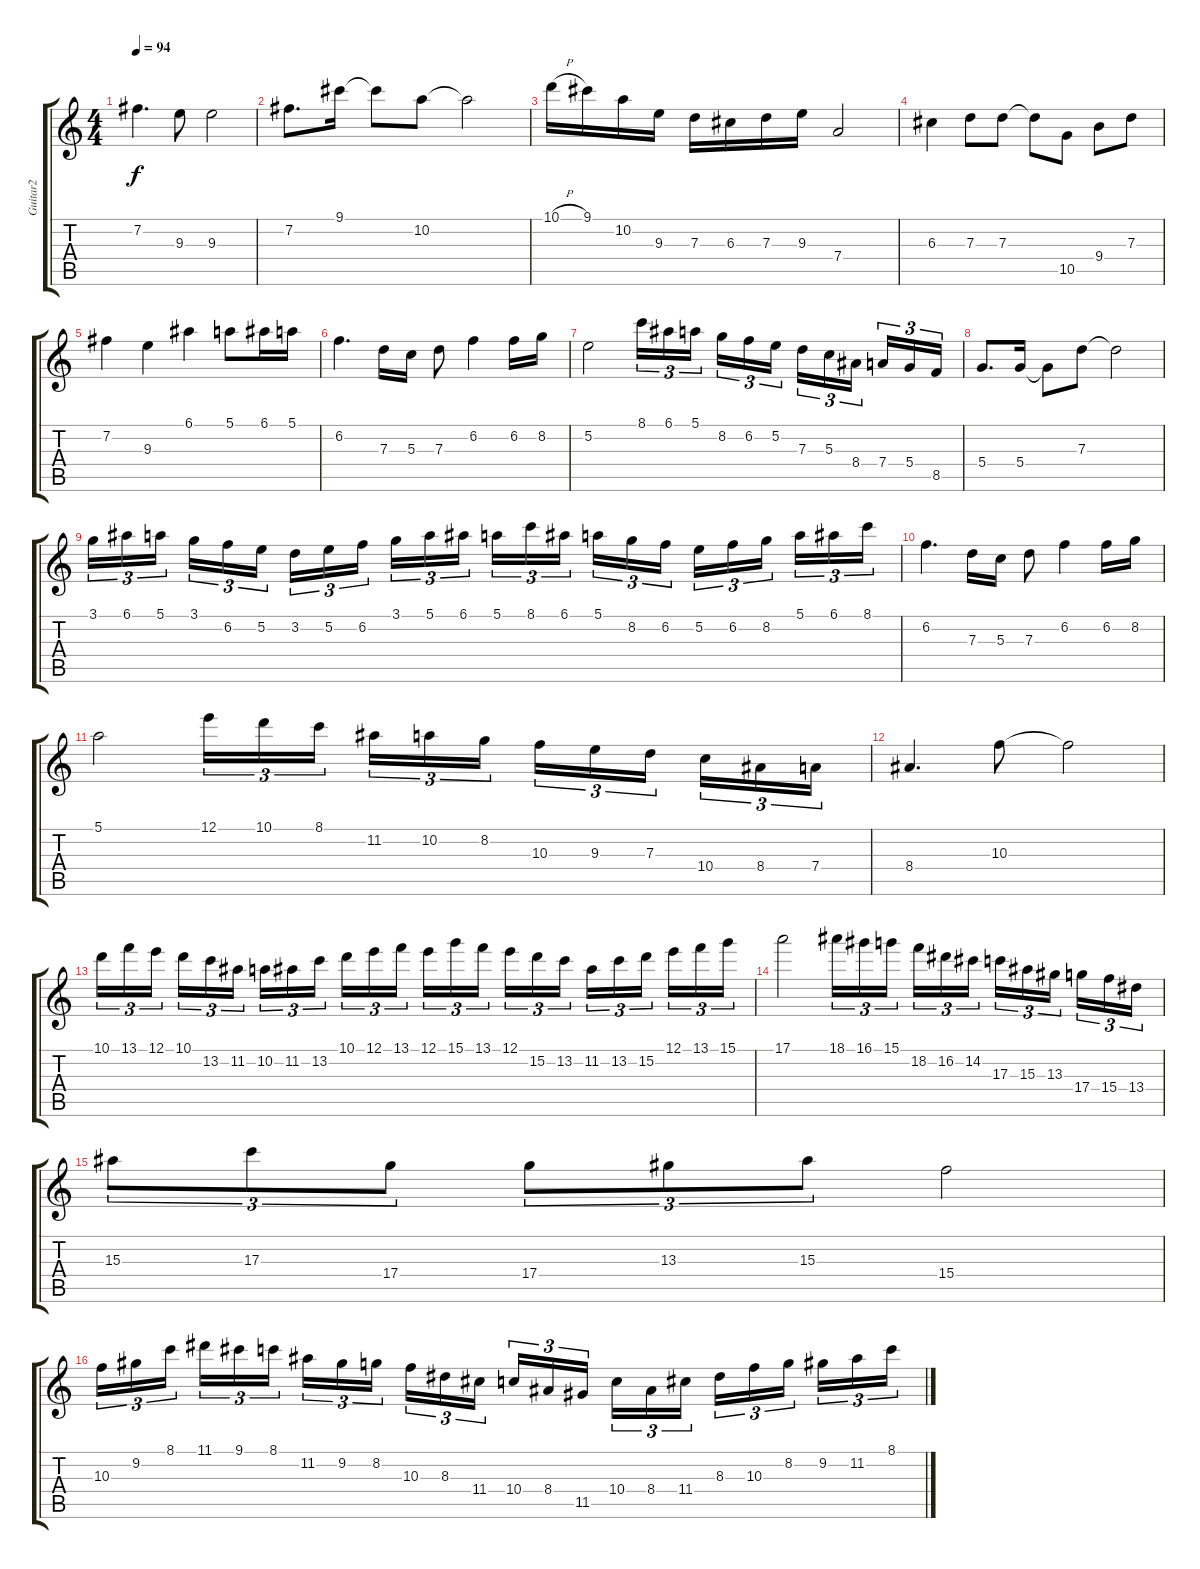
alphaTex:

\track ("Guitar2" "Guitar2") {instrument overdrivenguitar}
\staff {score tabs}
\tuning (E4 B3 G3 D3 A2 E2) {hide}
\ts (4 4)
\tempo 94
\clef g2
\ks c
7.2.4{d dy f} 9.3.8 9.3.2 |
7.2.8{d} 9.1.16 9.1{t}.8 10.2.8 10.2{t}.2 |
10.1{h}.16 9.1.16 10.2.16 9.3.16 7.3.16 6.3.16 7.3.16 9.3.16 7.4.2 |
6.3.4 7.3.8 7.3.8 7.3{t}.8 10.5.8 9.4.8 7.3.8 |
7.2.4 9.3.4 6.1.4 5.1.8 6.1.16 5.1.16 |
6.2.4{d} 7.3.16 5.3.16 7.3.8 6.2.4 6.2.16 8.2.16 |
5.2.2 8.1.16{tu (3 2)} 6.1.16{tu (3 2)} 5.1.16{tu (3 2) beam splitsecondary} 8.2.16{tu (3 2)} 6.2.16{tu (3 2)} 5.2.16{tu (3 2)} 7.3.16{tu (3 2)} 5.3.16{tu (3 2)} 8.4.16{tu (3 2) beam splitsecondary} 7.4.16{tu (3 2)} 5.4.16{tu (3 2)} 8.5.16{tu (3 2)} |
5.4.8{d} 5.4.16 5.4{t}.8 7.3.8 7.3{t}.2 |
3.1.16{tu (3 2)} 6.1.16{tu (3 2)} 5.1.16{tu (3 2) beam splitsecondary} 3.1.16{tu (3 2)} 6.2.16{tu (3 2)} 5.2.16{tu (3 2)} 3.2.16{tu (3 2)} 5.2.16{tu (3 2)} 6.2.16{tu (3 2) beam splitsecondary} 3.1.16{tu (3 2)} 5.1.16{tu (3 2)} 6.1.16{tu (3 2)} 5.1.16{tu (3 2)} 8.1.16{tu (3 2)} 6.1.16{tu (3 2) beam splitsecondary} 5.1.16{tu (3 2)} 8.2.16{tu (3 2)} 6.2.16{tu (3 2)} 5.2.16{tu (3 2)} 6.2.16{tu (3 2)} 8.2.16{tu (3 2) beam splitsecondary} 5.1.16{tu (3 2)} 6.1.16{tu (3 2)} 8.1.16{tu (3 2)} |
6.2.4{d} 7.3.16 5.3.16 7.3.8 6.2.4 6.2.16 8.2.16 |
5.1.2 12.1.16{tu (3 2)} 10.1.16{tu (3 2)} 8.1.16{tu (3 2) beam splitsecondary} 11.2.16{tu (3 2)} 10.2.16{tu (3 2)} 8.2.16{tu (3 2)} 10.3.16{tu (3 2)} 9.3.16{tu (3 2)} 7.3.16{tu (3 2) beam splitsecondary} 10.4.16{tu (3 2)} 8.4.16{tu (3 2)} 7.4.16{tu (3 2)} |
8.4.4{d} 10.3.8 10.3{t}.2 |
10.1.16{tu (3 2)} 13.1.16{tu (3 2)} 12.1.16{tu (3 2) beam splitsecondary} 10.1.16{tu (3 2)} 13.2.16{tu (3 2)} 11.2.16{tu (3 2)} 10.2.16{tu (3 2)} 11.2.16{tu (3 2)} 13.2.16{tu (3 2) beam splitsecondary} 10.1.16{tu (3 2)} 12.1.16{tu (3 2)} 13.1.16{tu (3 2)} 12.1.16{tu (3 2)} 15.1.16{tu (3 2)} 13.1.16{tu (3 2) beam splitsecondary} 12.1.16{tu (3 2)} 15.2.16{tu (3 2)} 13.2.16{tu (3 2)} 11.2.16{tu (3 2)} 13.2.16{tu (3 2)} 15.2.16{tu (3 2) beam splitsecondary} 12.1.16{tu (3 2)} 13.1.16{tu (3 2)} 15.1.16{tu (3 2)} |
17.1.2 18.1.16{tu (3 2)} 16.1.16{tu (3 2)} 15.1.16{tu (3 2) beam splitsecondary} 18.2.16{tu (3 2)} 16.2.16{tu (3 2)} 14.2.16{tu (3 2)} 17.3.16{tu (3 2)} 15.3.16{tu (3 2)} 13.3.16{tu (3 2) beam splitsecondary} 17.4.16{tu (3 2)} 15.4.16{tu (3 2)} 13.4.16{tu (3 2)} |
15.3.8{tu (3 2)} 17.3.8{tu (3 2)} 17.4.8{tu (3 2)} 17.4.8{tu (3 2)} 13.3.8{tu (3 2)} 15.3.8{tu (3 2)} 15.4.2 |
10.3.16{tu (3 2)} 9.2.16{tu (3 2)} 8.1.16{tu (3 2) beam splitsecondary} 11.1.16{tu (3 2)} 9.1.16{tu (3 2)} 8.1.16{tu (3 2)} 11.2.16{tu (3 2)} 9.2.16{tu (3 2)} 8.2.16{tu (3 2) beam splitsecondary} 10.3.16{tu (3 2)} 8.3.16{tu (3 2)} 11.4.16{tu (3 2)} 10.4.16{tu (3 2)} 8.4.16{tu (3 2)} 11.5.16{tu (3 2) beam splitsecondary} 10.4.16{tu (3 2)} 8.4.16{tu (3 2)} 11.4.16{tu (3 2)} 8.3.16{tu (3 2)} 10.3.16{tu (3 2)} 8.2.16{tu (3 2) beam splitsecondary} 9.2.16{tu (3 2)} 11.2.16{tu (3 2)} 8.1.16{tu (3 2)}
